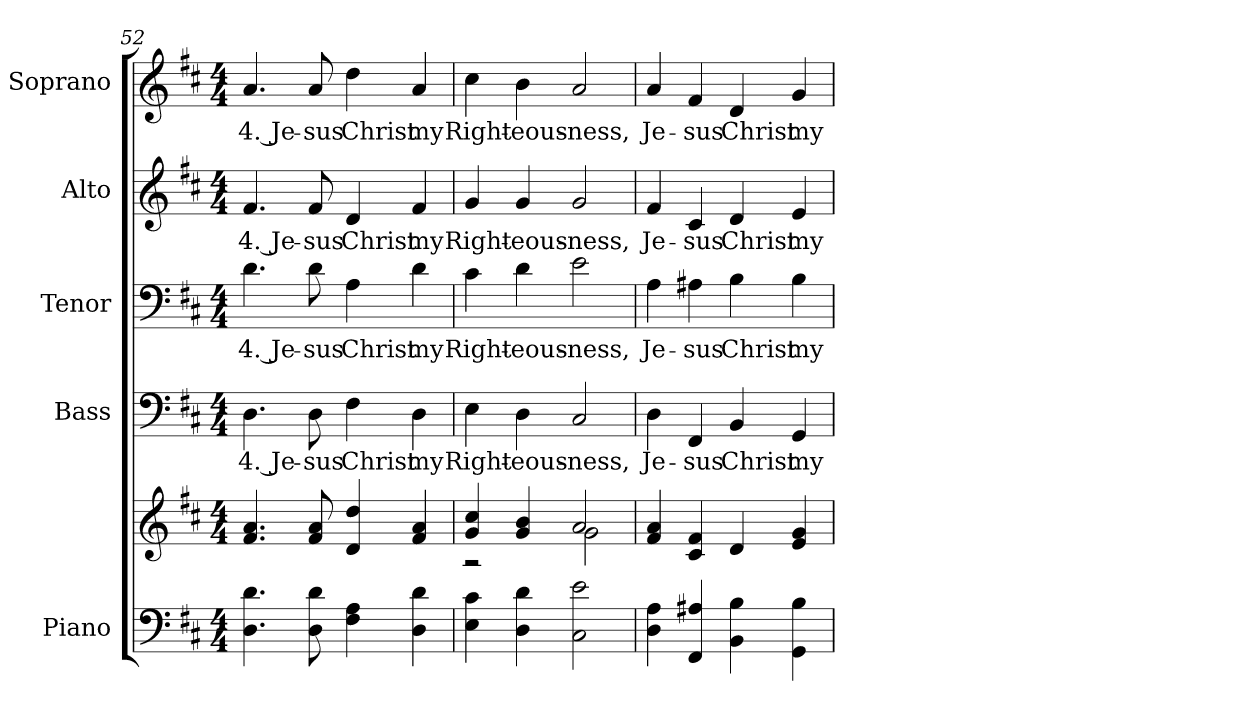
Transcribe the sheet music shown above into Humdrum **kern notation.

**kern	**kern	**kern	**text	**kern	**text	**kern	**text	**kern	**text
*part5	*part5	*part4	*part4	*part3	*part3	*part2	*part2	*part1	*part1
*staff6	*staff5	*staff4	*staff4	*staff3	*staff3	*staff2	*staff2	*staff1	*staff1
*I"Piano	*	*I"Bass	*	*I"Tenor	*	*I"Alto	*	*I"Soprano	*
*I'Pno.	*	*I'B.	*	*I'T.	*	*I'A.	*	*I'S.	*
*clefF4	*clefG2	*clefF4	*	*clefF4	*	*clefG2	*	*clefG2	*
*k[f#c#]	*k[f#c#]	*k[f#c#]	*	*k[f#c#]	*	*k[f#c#]	*	*k[f#c#]	*
*D:	*D:	*D:	*	*D:	*	*D:	*	*D:	*
*M4/4	*M4/4	*M4/4	*	*M4/4	*	*M4/4	*	*M4/4	*
=52	=52	=52	=52	=52	=52	=52	=52	=52	=52
!	!	!	!LO:LY:b:color=#000000	!	!	!	!	!	!
!	!	!	!	!	!LO:LY:b:color=#000000	!	!	!	!
!	!	!	!	!	!	!	!LO:LY:b:color=#000000	!	!
!	!	!	!	!	!	!	!	!	!LO:LY:b:color=#000000
4.Di\ 4.di	4.f#i/ 4.ai	4.Di\	4. Je-	4.di\	4. Je-	4.f#i/	4. Je-	4.ai/	4. Je-
!	!	!	!LO:LY:b:color=#000000	!	!	!	!	!	!
!	!	!	!	!	!LO:LY:b:color=#000000	!	!	!	!
!	!	!	!	!	!	!	!LO:LY:b:color=#000000	!	!
!	!	!	!	!	!	!	!	!	!LO:LY:b:color=#000000
8Di\ 8di	8f#i/ 8ai	8Di\	-sus	8di\	-sus	8f#i/	-sus	8ai/	-sus
!	!	!	!LO:LY:b:color=#000000	!	!	!	!	!	!
!	!	!	!	!	!LO:LY:b:color=#000000	!	!	!	!
!	!	!	!	!	!	!	!LO:LY:b:color=#000000	!	!
!	!	!	!	!	!	!	!	!	!LO:LY:b:color=#000000
4F#i\ 4Ai	4di/ 4ddi	4F#i\	Christ	4Ai\	Christ	4di/	Christ	4ddi\	Christ
!	!	!	!LO:LY:b:color=#000000	!	!	!	!	!	!
!	!	!	!	!	!LO:LY:b:color=#000000	!	!	!	!
!	!	!	!	!	!	!	!LO:LY:b:color=#000000	!	!
!	!	!	!	!	!	!	!	!	!LO:LY:b:color=#000000
4Di\ 4di	4f#i/ 4ai	4Di\	my	4di\	my	4f#i/	my	4ai/	my
!!LO:PB:g=z
=53	=53	=53	=53	=53	=53	=53	=53	=53	=53
*	*^	*	*	*	*	*	*	*	*
!	!	!	!	!LO:LY:b:color=#000000	!	!	!	!	!	!
!	!	!	!	!	!	!LO:LY:b:color=#000000	!	!	!	!
!	!	!	!	!	!	!	!	!LO:LY:b:color=#000000	!	!
!	!	!	!	!	!	!	!	!	!	!LO:LY:b:color=#000000
4Ei\ 4c#i	4gi/ 4cc#i	2r	4Ei\	Right-	4c#i\	Right-	4gi/	Right-	4cc#i\	Right-
!	!	!	!	!LO:LY:b:color=#000000	!	!	!	!	!	!
!	!	!	!	!	!	!LO:LY:b:color=#000000	!	!	!	!
!	!	!	!	!	!	!	!	!LO:LY:b:color=#000000	!	!
!	!	!	!	!	!	!	!	!	!	!LO:LY:b:color=#000000
4Di\ 4di	4gi/ 4bi	.	4Di\	-eous-	4di\	-eous-	4gi/	-eous-	4bi\	-eous-
!	!	!	!	!LO:LY:b:color=#000000	!	!	!	!	!	!
!	!	!	!	!	!	!LO:LY:b:color=#000000	!	!	!	!
!	!	!	!	!	!	!	!	!LO:LY:b:color=#000000	!	!
!	!	!	!	!	!	!	!	!	!	!LO:LY:b:color=#000000
2C#i\ 2ei	2ai/	2gi\	2C#i/	-ness,	2ei\	-ness,	2gi/	-ness,	2ai/	-ness,
*	*v	*v	*	*	*	*	*	*	*	*
=54	=54	=54	=54	=54	=54	=54	=54	=54	=54
*	*^	*	*	*	*	*	*	*	*
!	!	!	!	!LO:LY:b:color=#000000	!	!	!	!	!	!
*	*v	*v	*	*	*	*	*	*	*	*
*	*^	*	*	*	*	*	*	*	*
!	!	!	!	!	!	!LO:LY:b:color=#000000	!	!	!	!
*	*v	*v	*	*	*	*	*	*	*	*
*	*^	*	*	*	*	*	*	*	*
!	!	!	!	!	!	!	!	!LO:LY:b:color=#000000	!	!
*	*v	*v	*	*	*	*	*	*	*	*
*	*^	*	*	*	*	*	*	*	*
!	!	!	!	!	!	!	!	!	!	!LO:LY:b:color=#000000
*	*v	*v	*	*	*	*	*	*	*	*
4Di\ 4Ai	4f#i/ 4ai	4Di\	Je-	4Ai\	Je-	4f#i/	Je-	4ai/	Je-
!	!	!	!LO:LY:b:color=#000000	!	!	!	!	!	!
!	!	!	!	!	!LO:LY:b:color=#000000	!	!	!	!
!	!	!	!	!	!	!	!LO:LY:b:color=#000000	!	!
!	!	!	!	!	!	!	!	!	!LO:LY:b:color=#000000
4FF#i/ 4A#Xi	4c#i/ 4f#i	4FF#i/	-sus	4A#Xi\	-sus	4c#i/	-sus	4f#i/	-sus
!	!	!	!LO:LY:b:color=#000000	!	!	!	!	!	!
!	!	!	!	!	!LO:LY:b:color=#000000	!	!	!	!
!	!	!	!	!	!	!	!LO:LY:b:color=#000000	!	!
!	!	!	!	!	!	!	!	!	!LO:LY:b:color=#000000
4BBi\ 4Bi	4di/	4BBi/	Christ	4Bi\	Christ	4di/	Christ	4di/	Christ
!	!	!	!LO:LY:b:color=#000000	!	!	!	!	!	!
!	!	!	!	!	!LO:LY:b:color=#000000	!	!	!	!
!	!	!	!	!	!	!	!LO:LY:b:color=#000000	!	!
!	!	!	!	!	!	!	!	!	!LO:LY:b:color=#000000
4GGi\ 4Bi	4ei/ 4gi	4GGi/	my	4Bi\	my	4ei/	my	4gi/	my
=	=	=	=	=	=	=	=	=	=
*-	*-	*-	*-	*-	*-	*-	*-	*-	*-
